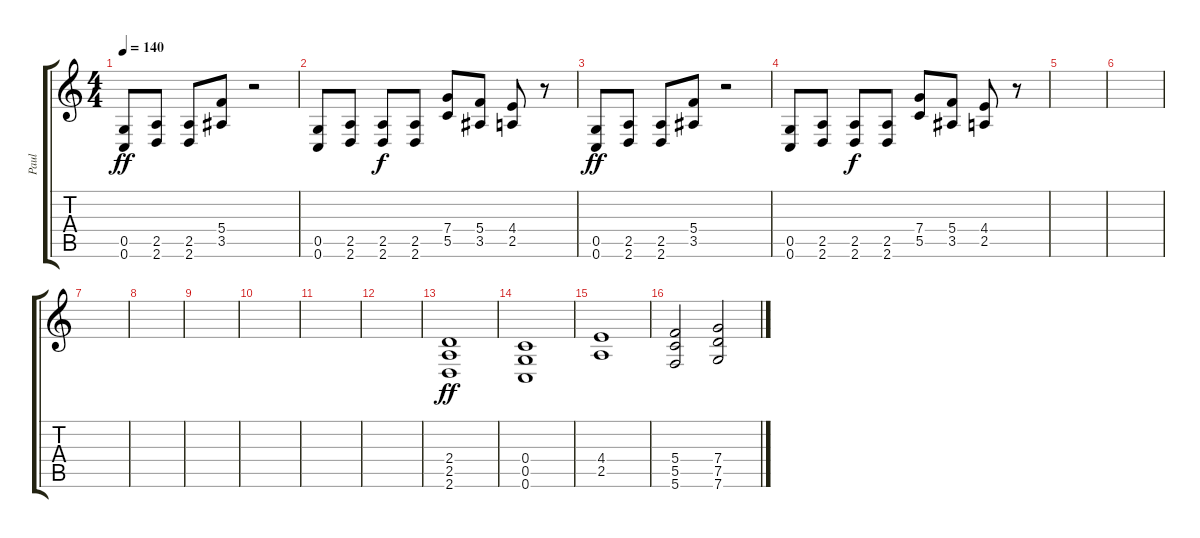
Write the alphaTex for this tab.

\track ("Paul" "Paul") {instrument distortionguitar}
\staff {score tabs}
\tuning (D4 A3 F3 C3 G2 C2) {hide}
\ts (4 4)
\tempo 140
\clef g2
\ks c
(0.5 0.6).8{dy ff} (2.5 2.6).8 (2.5 2.6).8 (5.4 3.5).8 r.2 |
(0.5 0.6).8 (2.5 2.6).8 (2.5 2.6).8{dy f} (2.5 2.6).8 (7.4 5.5).8 (5.4 3.5).8 (4.4 2.5).8 r.8 |
(0.5 0.6).8{dy ff} (2.5 2.6).8 (2.5 2.6).8 (5.4 3.5).8 r.2 |
(0.5 0.6).8 (2.5 2.6).8 (2.5 2.6).8{dy f} (2.5 2.6).8 (7.4 5.5).8 (5.4 3.5).8 (4.4 2.5).8 r.8 |
|
|
|
|
|
|
|
|
(2.4 2.5 2.6).1{dy ff volume 16} |
(0.4 0.5 0.6).1 |
(4.4 2.5).1 |
(5.4 5.5 5.6).2 (7.4 7.5 7.6).2
